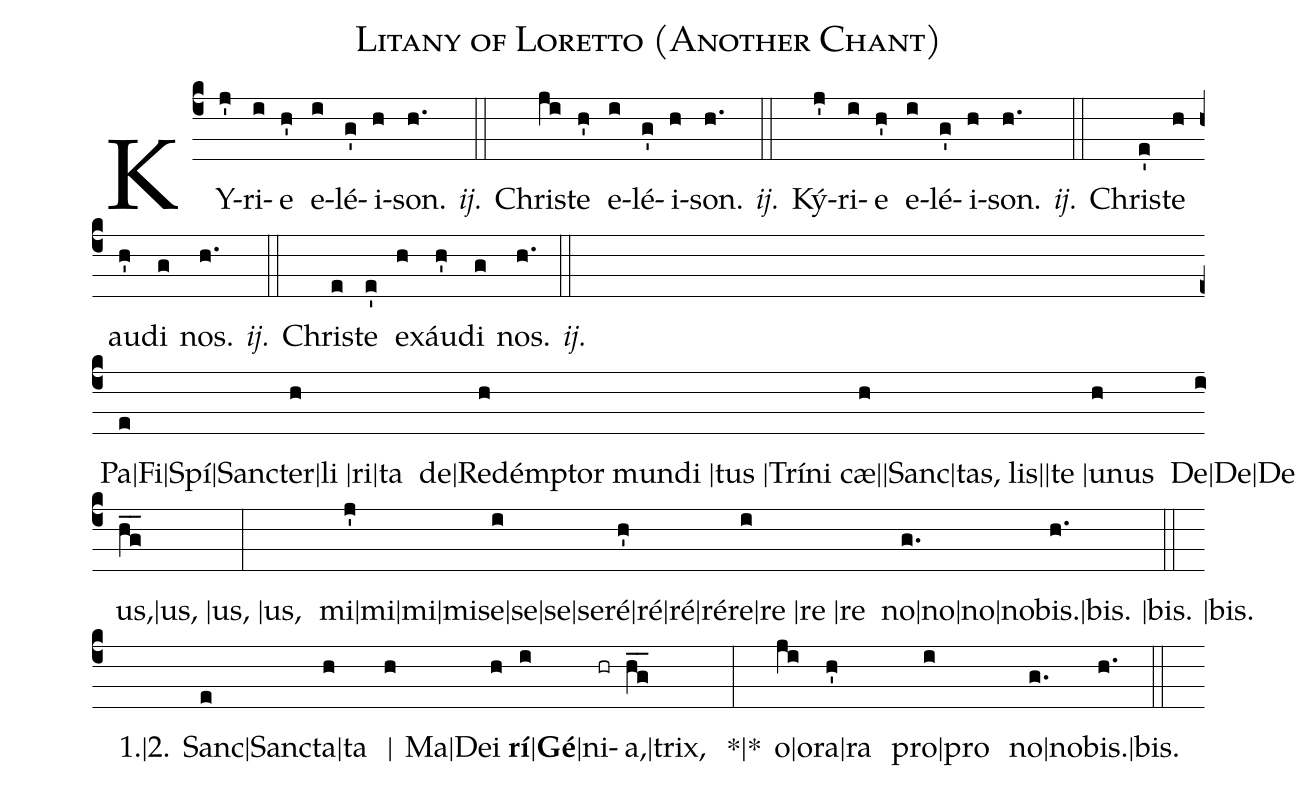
name: Litany of Loretto (Another Chant);
%%
(c4)KY(j')ri(i)e(h') e(i)lé(g')i(h)son.(h.) <i>ij.</i>(::)
Chris(ji)te(h') e(i)lé(g')i(h)son.(h.) <i>ij.</i>(::)
Ký(j')ri(i)e(h') e(i)lé(g')i(h)son.(h.) <i>ij.</i>(::)
Chris(e')te(h) au(h')di(g) nos.(h.) <i>ij.</i>(::)
Chris(e)te(e') ex(h)áu(h')di(g) nos.(h.) <i>ij.</i>(::) (Z)

Pa|Fi|Spí|Sanc(e)ter|li |ri|ta (h) de|R{e}démptor mundi |tus |Tr{í}ni(h) cæ||Sanc|tas, (h)lis||te |{u}nus (h) De|De|De|De(i)us,|us, |us, |us, (hg__) (:) mi|mi|mi|mi(j')se|se|se|se(i)ré|ré|ré|ré(h')re|re |re |re (i) no|no|no|no(g.)bis.|bis. |bis. |bis. (h.) (::) (Z)

1.|2.() Sanc|Sanc(e)ta|ta (h) |(h) Ma|De{i} (h)<b>rí</b>|<b>Gé</b>(i)|ni(hr)a,|trix, (hg__) *|*(:) o|o(ji)ra|ra (h') pro|pro (i) no|no(g.)bis.|bis. (h.) (::)
